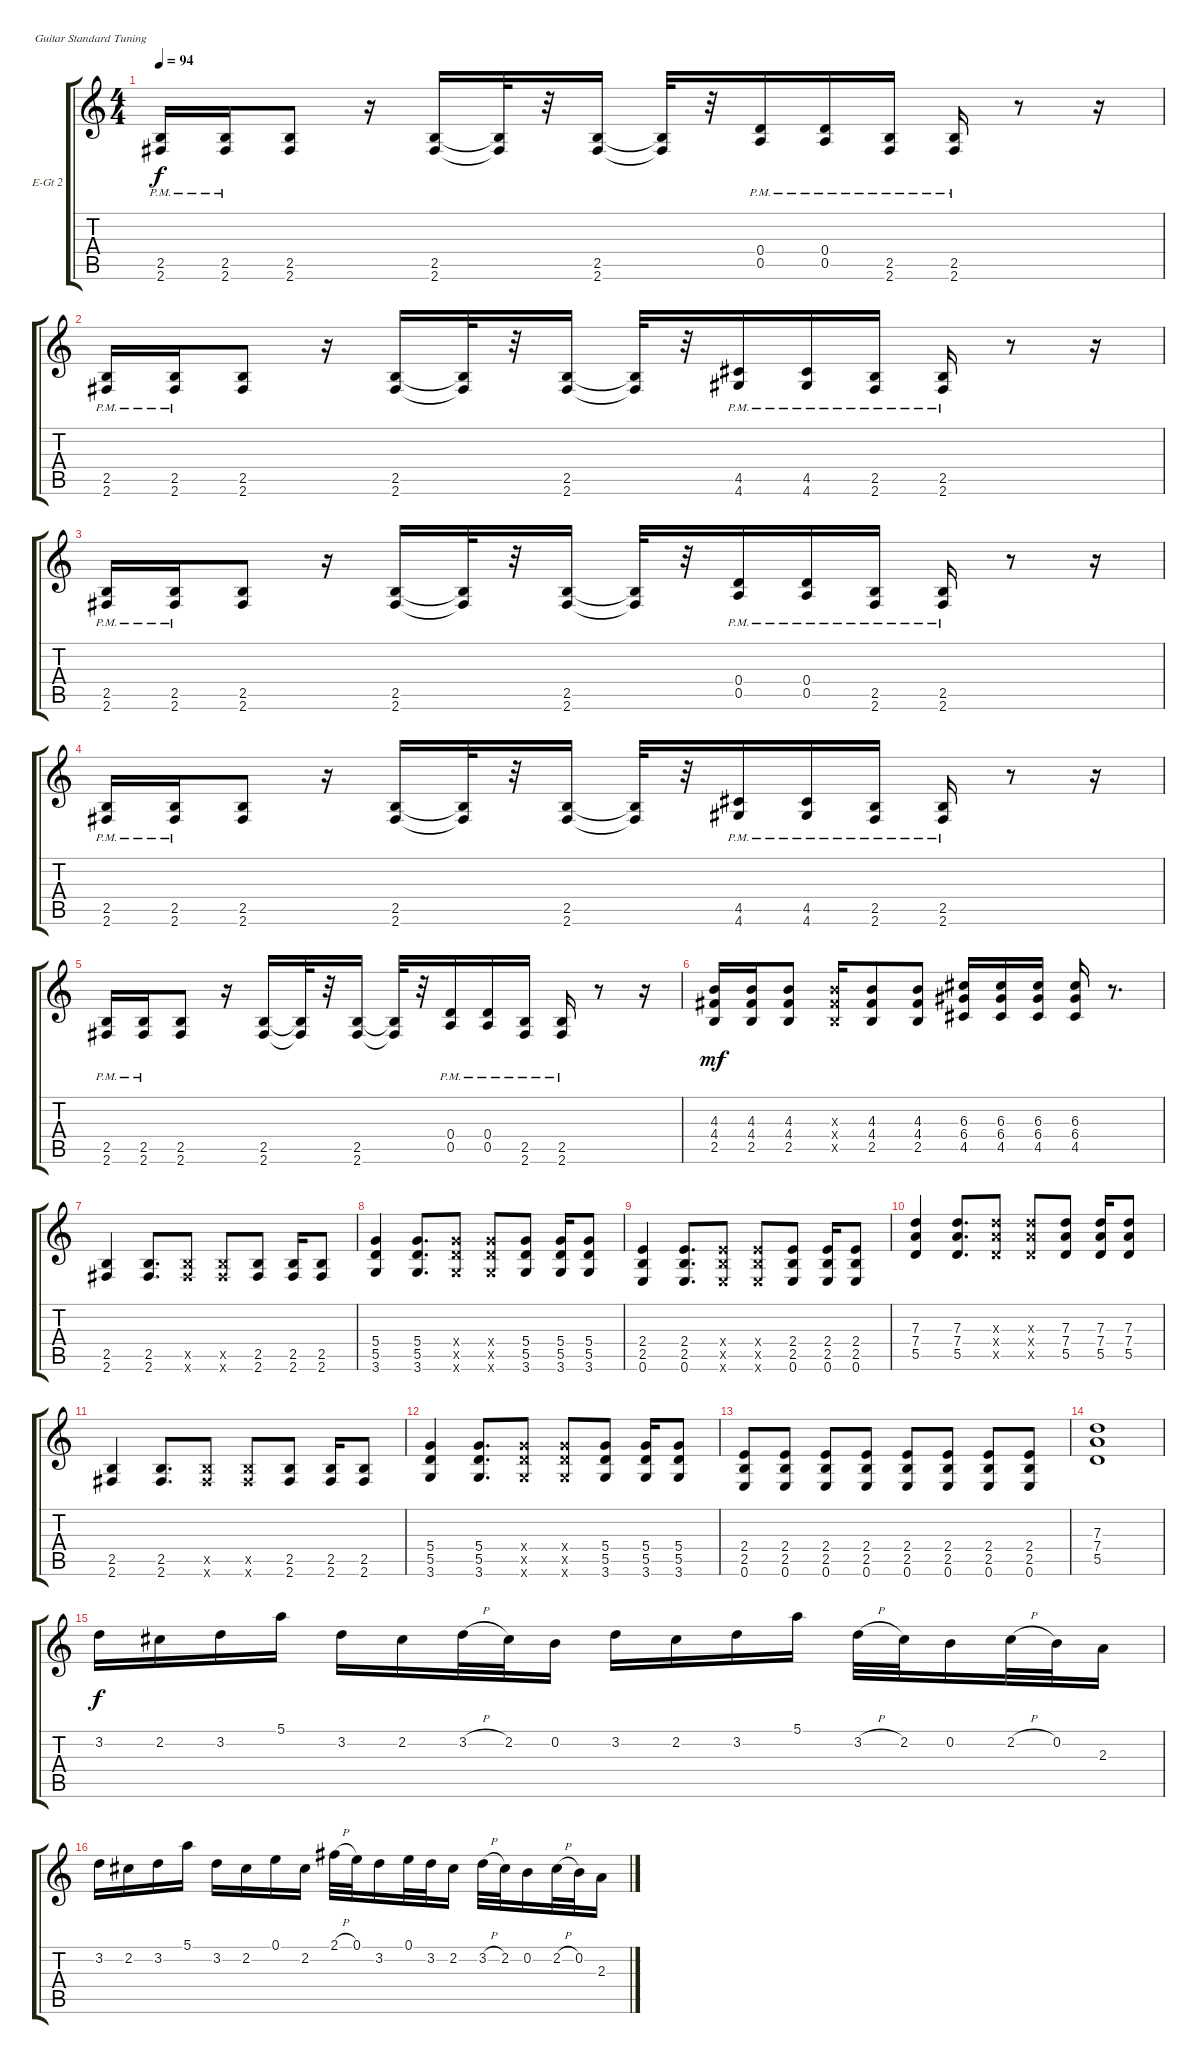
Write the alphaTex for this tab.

\defaultSystemsLayout 4
\bracketExtendMode groupsimilarinstruments
\firstSystemTrackNameOrientation horizontal
\otherSystemsTrackNameOrientation horizontal
\track ("Korey Cooper (Rhythm Guitar)" "E-Gt 2") {instrument distortionguitar}
\staff {score tabs}
\tuning (E4 B3 G3 D3 A2 E2)
\ts (4 4)
\tempo 94
\clef g2
\ks c
(2.5{pm} 2.6{pm}).16{dy f} (2.5{pm} 2.6{pm}).16 (2.5 2.6).8 r.16 (2.5 2.6).16 (2.5{t} 2.6{t}).32 r.32 (2.5 2.6).16 (2.5{t} 2.6{t}).32 r.32 (0.4{pm} 0.5{pm}).16 (0.4{pm} 0.5{pm}).16 (2.5{pm} 2.6{pm}).16 (2.5{pm} 2.6{pm}).16 r.8 r.16 |
(2.5{pm} 2.6{pm}).16 (2.5{pm} 2.6{pm}).16 (2.5 2.6).8 r.16 (2.5 2.6).16 (2.5{t} 2.6{t}).32 r.32 (2.5 2.6).16 (2.5{t} 2.6{t}).32 r.32 (4.5{pm} 4.6{pm}).16 (4.5{pm} 4.6{pm}).16 (2.5{pm} 2.6{pm}).16 (2.5{pm} 2.6{pm}).16 r.8 r.16 |
(2.5{pm} 2.6{pm}).16 (2.5{pm} 2.6{pm}).16 (2.5 2.6).8 r.16 (2.5 2.6).16 (2.5{t} 2.6{t}).32 r.32 (2.5 2.6).16 (2.5{t} 2.6{t}).32 r.32 (0.4{pm} 0.5{pm}).16 (0.4{pm} 0.5{pm}).16 (2.5{pm} 2.6{pm}).16 (2.5{pm} 2.6{pm}).16 r.8 r.16 |
(2.5{pm} 2.6{pm}).16 (2.5{pm} 2.6{pm}).16 (2.5 2.6).8 r.16 (2.5 2.6).16 (2.5{t} 2.6{t}).32 r.32 (2.5 2.6).16 (2.5{t} 2.6{t}).32 r.32 (4.5{pm} 4.6{pm}).16 (4.5{pm} 4.6{pm}).16 (2.5{pm} 2.6{pm}).16 (2.5{pm} 2.6{pm}).16 r.8 r.16 |
(2.5{pm} 2.6{pm}).16 (2.5{pm} 2.6{pm}).16 (2.5 2.6).8 r.16 (2.5 2.6).16 (2.5{t} 2.6{t}).32 r.32 (2.5 2.6).16 (2.5{t} 2.6{t}).32 r.32 (0.4{pm} 0.5{pm}).16 (0.4{pm} 0.5{pm}).16 (2.5{pm} 2.6{pm}).16 (2.5{pm} 2.6{pm}).16 r.8 r.16 |
\scale
0.322751 (4.3 4.4 2.5).16{dy mf} (2.5 4.4 4.3).16 (4.3 4.4 2.5).8 (4.3{x} 4.4{x} 2.5{x}).16 (4.3 4.4 2.5).8 (2.5 4.4 4.3).8 (4.5 6.4 6.3).16 (4.5 6.4 6.3).16 (4.5 6.4 6.3).16 (4.5 6.4 6.3).16 r.8{d} |
\scale
0.322751 (2.5 2.6).4 (2.5 2.6).8{d} (2.5{x} 2.6{x}).8 (2.5{x} 2.6{x}).8 (2.5 2.6).8 (2.5 2.6).16 (2.5 2.6).8 |
\scale
0.333333 (5.5 3.6 5.4).4 (5.5 3.6 5.4).8{d} (5.5{x} 3.6{x} 5.4{x}).8 (5.5{x} 3.6{x} 5.4{x}).8 (5.5 3.6 5.4).8 (5.5 3.6 5.4).16 (5.5 3.6 5.4).8 |
\scale
0.333333 (2.5 0.6 2.4).4 (2.5 2.4 0.6).8{d} (2.5{x} 0.6{x} 2.4{x}).8 (2.5{x} 0.6{x} 2.4{x}).8 (2.5 0.6 2.4).8 (2.5 0.6 2.4).16 (2.5 0.6 2.4).8 |
\scale
0.333333 (5.5 7.4 7.3).4 (5.5 7.4 7.3).8{d} (5.5{x} 7.4{x} 7.3{x}).8 (5.5{x} 7.4{x} 7.3{x}).8 (5.5 7.4 7.3).8 (5.5 7.4 7.3).16 (5.5 7.4 7.3).8 |
\scale
0.333333 (2.5 2.6).4 (2.5 2.6).8{d} (2.5{x} 2.6{x}).8 (2.5{x} 2.6{x}).8 (2.5 2.6).8 (2.5 2.6).16 (2.5 2.6).8 |
\scale
0.333333 (5.5 3.6 5.4).4 (5.5 3.6 5.4).8{d} (5.5{x} 3.6{x} 5.4{x}).8 (5.5{x} 3.6{x} 5.4{x}).8 (5.5 3.6 5.4).8 (5.5 3.6 5.4).16 (5.5 3.6 5.4).8 |
\scale
0.333333 (0.6 2.5 2.4).8 (0.6 2.5 2.4).8 (0.6 2.5 2.4).8 (0.6 2.5 2.4).8 (0.6 2.5 2.4).8 (0.6 2.5 2.4).8 (0.6 2.5 2.4).8 (0.6 2.5 2.4).8 |
\scale
0.333333 (5.5 7.4 7.3).1 |
\scale
0.333333 3.2.16{dy f} 2.2.16 3.2.16 5.1.16 3.2.16 2.2.16 3.2{h}.32 2.2.32 0.2.16 3.2.16 2.2.16 3.2.16 5.1.16 3.2{h}.32 2.2.32 0.2.16 2.2{h}.32 0.2.32 2.3.16 |
\scale
0.333333 3.2.16 2.2.16 3.2.16 5.1.16 3.2.16 2.2.16 0.1.16 2.2.16 2.1{h}.32 0.1.32 3.2.16 0.1{h}.32 3.2.32 2.2.16 3.2{h}.32 2.2.32 0.2.16 2.2{h}.32 0.2.32 2.3.16
